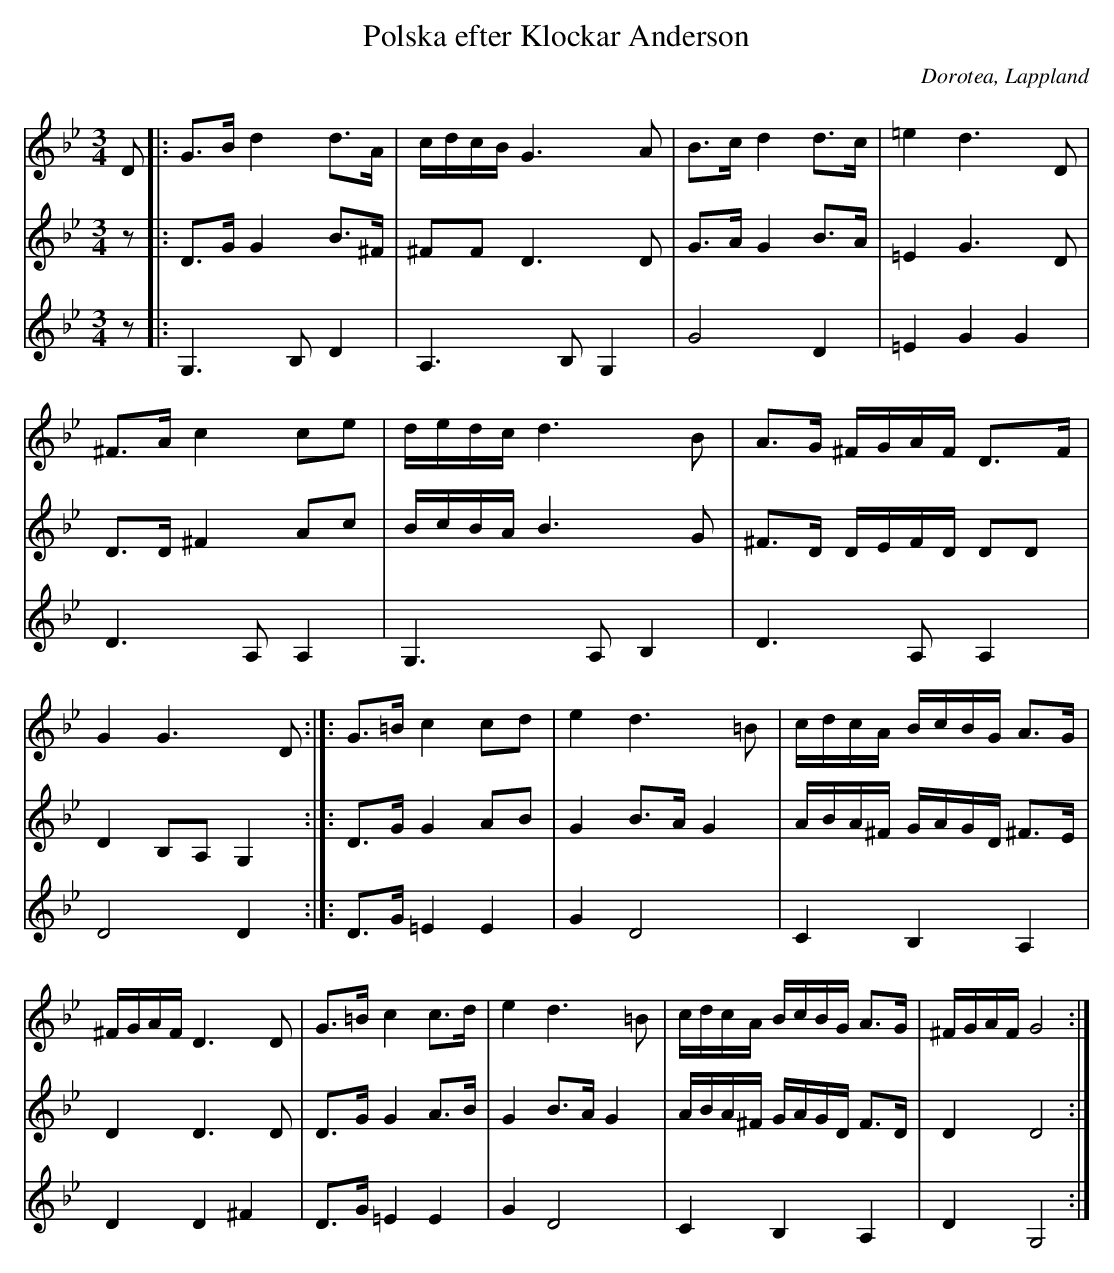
X:1
T:Polska efter Klockar Anderson
O:Dorotea, Lappland
M:3/4
L:1/16
K:Gm
V:1
 D2 |: G3B d4 d3A | cdcB G6 A2 | B3c d4 d3c | =e4 d6 D2 | ^F3A c4 c2e2 | dedc d6 B2 | A3G ^FGAF D3F | G4 G6 D2 :|]: G3=B c4 c2d2 | e4 d6 =B2 | cdcA BcBG A3G |^FGAF D6 D2 | G3=B c4 c3d | e4 d6 =B2 | cdcA BcBG A3G | ^FGAF G8 :|
V:2
 z2|: D3G G4 B3^F | ^F2F2 D6 D2  | G3A G4 B3A | =E4 G6 D2 | D3D ^F4 A2c2 | BcBA B6 G2 | ^F3D DEFD D2D2 | D4 B,2A,2 G,4 :|]: D3G G4 A2B2 | G4 B3A G4 | ABA^F GAGD ^F3E | D4 D6 D2 | D3G G4 A3B1 | G4 B3A G4 | ABA^F GAGD F3D | D4 D8 :|
V:3
z2 |: G,6 B,2 D4 | A,6 B,2 G,4 | G8 D4  | =E4 G4 G4 | D6 A,2 A,4 | G,6 A,2 B,4 | D6 A,2 A,4 | D8 D4 :|]: D3G1 =E4 E4 | G4 D8 | C4 B,4 A,4 | D4 D4 ^F4 | D3G1 =E4 E4 | G4 D8 | C4 B,4 A,4 | D4 G,8 :|
